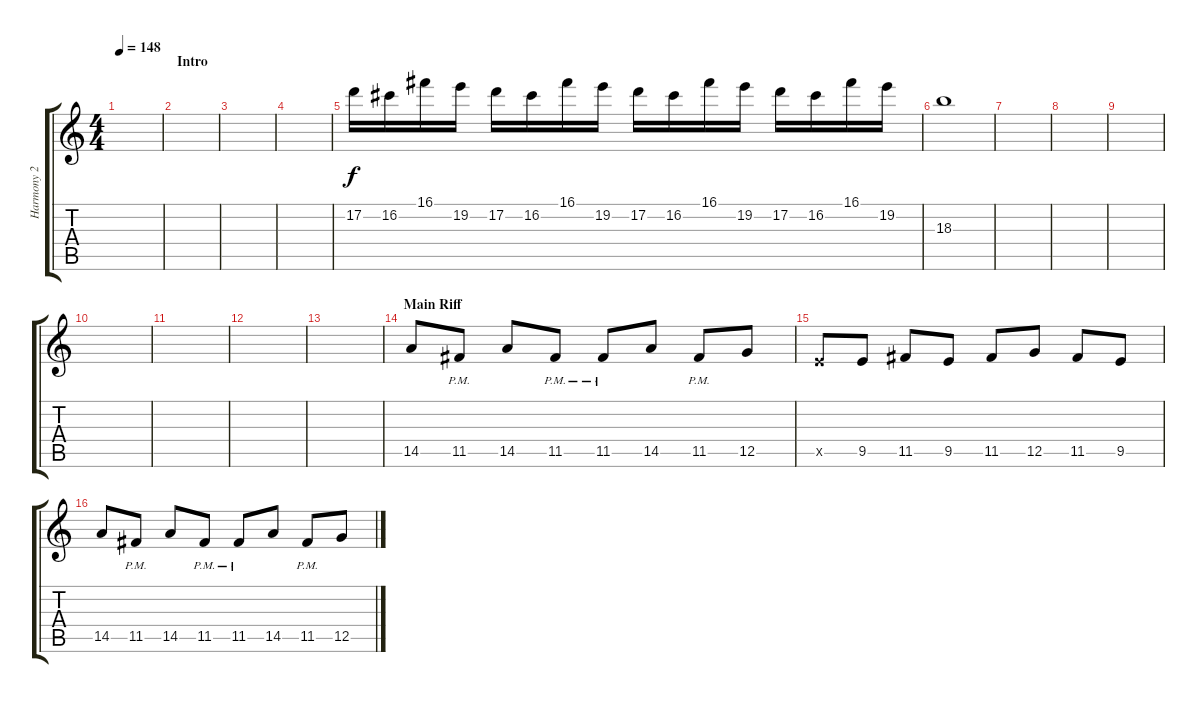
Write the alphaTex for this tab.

\track ("Harmony 2" "Harmony 2") {instrument distortionguitar}
\staff {score tabs}
\tuning (D4 A3 F3 C3 G2 C2) {hide}
\ts (4 4)
\tempo 148
\clef g2
\ks c
|
\section ("" "Intro")
|
|
|
17.2.16 16.2.16 16.1.16 19.2.16 17.2.16 16.2.16 16.1.16 19.2.16 17.2.16 16.2.16 16.1.16 19.2.16 17.2.16 16.2.16 16.1.16 19.2.16 |
18.3.1 |
|
|
|
|
|
|
|
\section ("" "Main Riff")
14.5.8 11.5{pm}.8 14.5.8 11.5{pm}.8 11.5{pm}.8 14.5.8 11.5{pm}.8 12.5.8 |
9.5{x}.8 9.5.8 11.5.8 9.5.8 11.5.8 12.5.8 11.5.8 9.5.8 |
14.5.8 11.5{pm}.8 14.5.8 11.5{pm}.8 11.5{pm}.8 14.5.8 11.5{pm}.8 12.5.8
